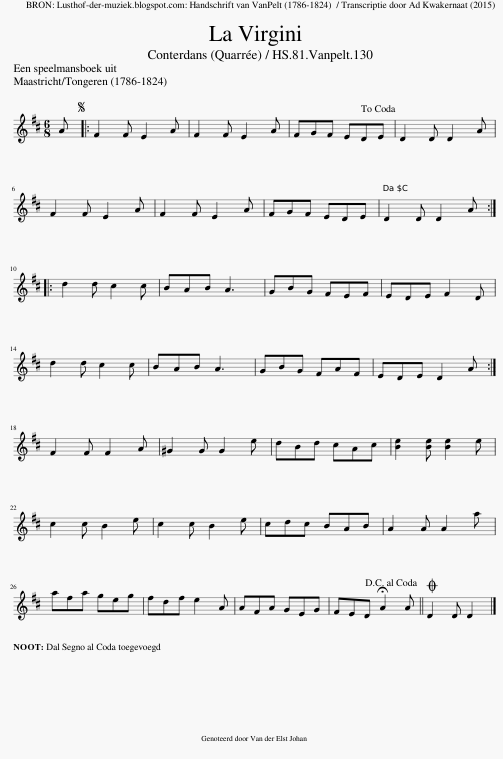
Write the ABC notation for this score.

X:1
L:1/8
Q:1/4=180
M:6/8
I:linebreak $
K:D
V:1 treble
V:1
 A |:S F2 F E2 A | F2 F E2 A | FGF EDE!dacoda! | D2 D D2 A |$ %5
 F2 F E2 A | F2 F E2 A | FGF EDE | D2 D D2 A ::$ d2 d c2 c | %10
 BAB A3 | GBG FEF | EDE F2 D |$ d2 d c2 c | BAB A3 | %15
 GBG FAF | EDE D2 A :|$ F2 F F2 A | ^G2 G G2 e | dBd cAc | %20
 [Be]2 [Be] [Be]2 e |$ c2 c B2 e | c2 c B2 e | cdc BAB | A2 A A2 a |$ %25
 afa geg | fdf e2 A | AFA GEG | FED !fermata!A2 A!D.C.! ||O D2 D D2 |] %30
